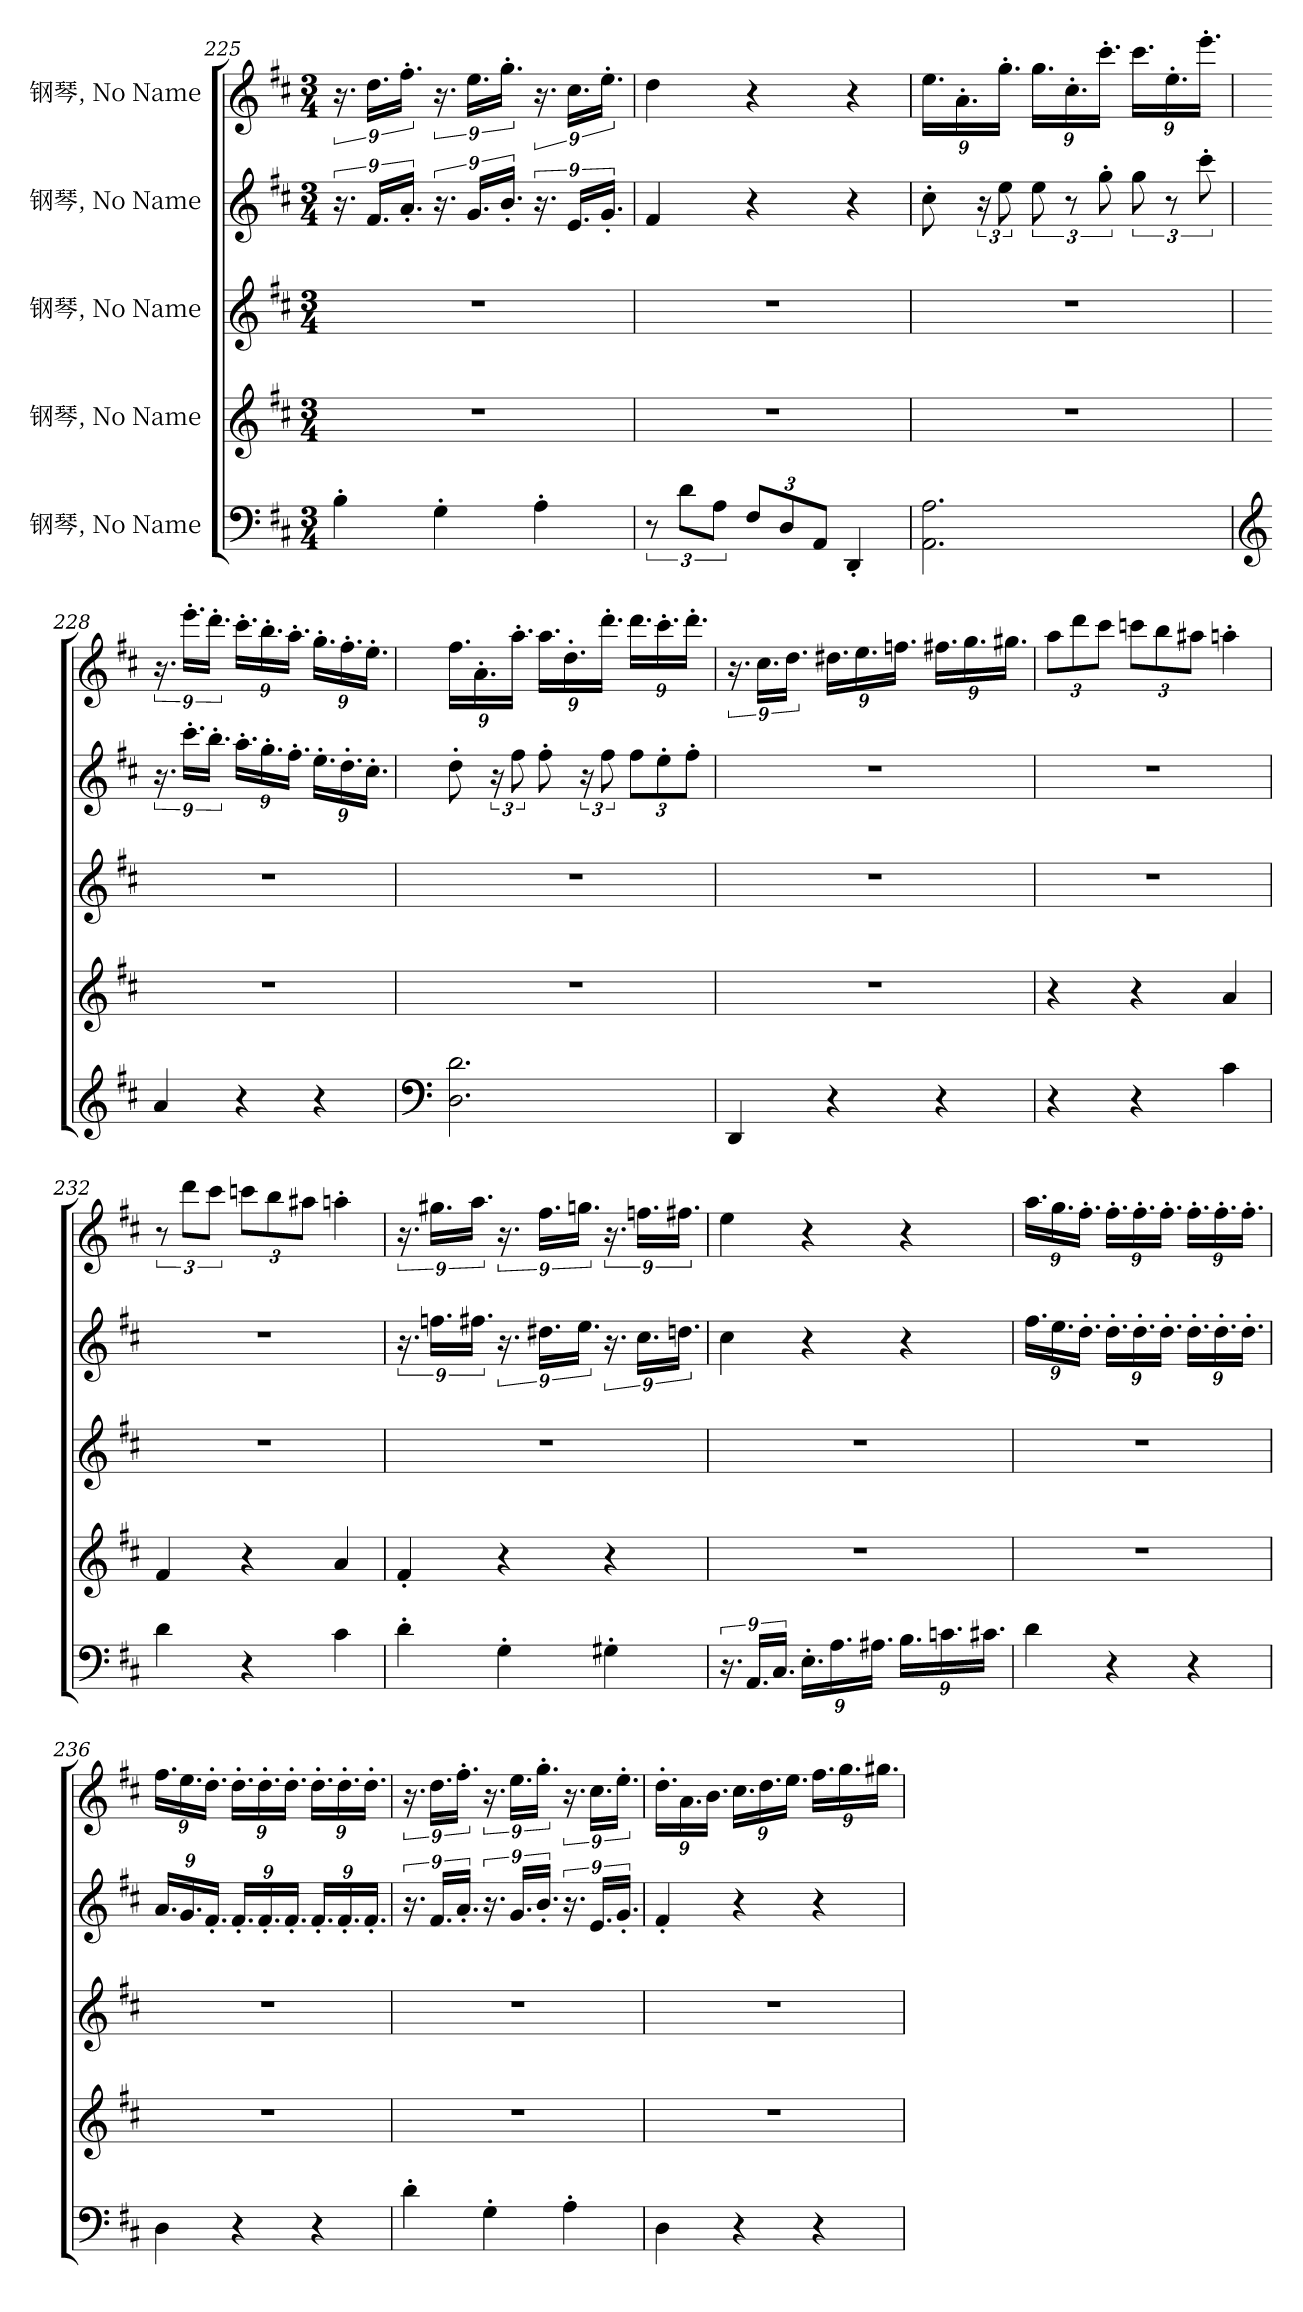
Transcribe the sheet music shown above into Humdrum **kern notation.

**kern	**kern	**kern	**kern	**kern
*part5	*part4	*part3	*part2	*part1
*staff5	*staff4	*staff3	*staff2	*staff1
*I"钢琴, No Name	*I"钢琴, No Name	*I"钢琴, No Name	*I"钢琴, No Name	*I"钢琴, No Name
!!LO:LB:g=z
*clefF4	*clefG2	*clefG2	*clefG2	*clefG2
*k[f#c#]	*k[f#c#]	*k[f#c#]	*k[f#c#]	*k[f#c#]
*M3/4	*M3/4	*M3/4	*M3/4	*M3/4
=225	=225	=225	=225	=225
4B'\	2.r	2.r	18.r	18.r
.	.	.	18.f#/LL	18.dd\LL
.	.	.	18.a'/JJ	18.ff#'\JJ
4G'\	.	.	18.r	18.r
.	.	.	18.g/LL	18.ee\LL
.	.	.	18.b'/JJ	18.gg'\JJ
4A'\	.	.	18.r	18.r
.	.	.	18.e/LL	18.cc#\LL
.	.	.	18.g'/JJ	18.ee'\JJ
=226	=226	=226	=226	=226
12r	2.r	2.r	4f#/	4dd\
12d\L	.	.	.	.
12A\J	.	.	.	.
*Xbrackettup	*	*	*	*
12F#/L	.	.	4r	4r
12D/	.	.	.	.
12AA/J	.	.	.	.
*	*	*	*	*MM120
4DD'/	.	.	4r	4r
=227	=227	=227	=227	=227
*	*	*	*	*Xbrackettup
*	*	*	*	*MM123
2.AA\ 2.A\	2.r	2.r	8cc#'\	18.ee\LL
.	.	.	.	18.a'\
.	.	.	24r	.
.	.	.	12ee\	18.gg'\JJ
.	.	.	12ee\	18.gg\LL
.	.	.	12r	18.cc#'\
.	.	.	12gg'\	18.ccc#'\JJ
.	.	.	12gg\	18.ccc#\LL
.	.	.	12r	18.ee'\
.	.	.	12ccc#'\	18.eee'\JJ
!!LO:PB:g=z
=228	=228	=228	=228	=228
*clefG2	*	*	*	*
*	*	*	*	*brackettup
4a/	2.r	2.r	18.r	18.r
.	.	.	18.ccc#'\LL	18.eee'\LL
.	.	.	18.bb'\JJ	18.ddd'\JJ
4r	.	.	18.aa'\LL	18.ccc#'\LL
.	.	.	18.gg'\	18.bb'\
.	.	.	18.ff#'\JJ	18.aa'\JJ
4r	.	.	18.ee'\LL	18.gg'\LL
.	.	.	18.dd'\	18.ff#'\
.	.	.	18.cc#'\JJ	18.ee'\JJ
=229	=229	=229	=229	=229
*clefF4	*	*	*	*
*	*	*	*	*Xbrackettup
*	*	*	*	*MM123
2.D\ 2.d\	2.r	2.r	8dd'\	18.ff#\LL
.	.	.	.	18.a'\
.	.	.	24r	.
.	.	.	12ff#\	18.aa'\JJ
.	.	.	8ff#'\	18.aa\LL
.	.	.	.	18.dd'\
.	.	.	24r	.
.	.	.	12ff#\	18.ddd'\JJ
*	*	*	*Xbrackettup	*
.	.	.	12ff#\L	18.ddd\LL
.	.	.	12ee'\	18.ccc#'\
.	.	.	12ff#'\J	18.ddd'\JJ
!!LO:LB:g=z
=230	=230	=230	=230	=230
*	*	*	*	*brackettup
4DD/	2.r	2.r	2.r	18.r
.	.	.	.	18.cc#\LL
.	.	.	.	18.dd\JJ
4r	.	.	.	18.dd#X\LL
.	.	.	.	18.ee\
.	.	.	.	18.ffn\JJ
4r	.	.	.	18.ff#X\LL
.	.	.	.	18.gg\
.	.	.	.	18.gg#X\JJ
=231	=231	=231	=231	=231
*	*	*	*	*Xbrackettup
*	*	*	*	*MM123
4r	4r	2.r	2.r	12aa\L
.	.	.	.	12ddd\
.	.	.	.	12ccc#\J
4r	4r	.	.	12cccn\L
.	.	.	.	12bb\
.	.	.	.	12aa#X\J
4c#\	4a/	.	.	4aan'\
=232	=232	=232	=232	=232
*	*	*	*	*brackettup
4d\	4f#/	2.r	2.r	12r
.	.	.	.	12ddd\L
.	.	.	.	12ccc#\J
*	*	*	*	*Xbrackettup
4r	4r	.	.	12cccn\L
.	.	.	.	12bb\
.	.	.	.	12aa#X\J
4c#\	4a/	.	.	4aan'\
!!LO:PB:g=z
=233	=233	=233	=233	=233
*	*	*	*brackettup	*brackettup
4d'\	4f#'/	2.r	18.r	18.r
.	.	.	18.ffn\LL	18.gg#X\LL
.	.	.	18.ff#X\JJ	18.aa\JJ
4G'\	4r	.	18.r	18.r
.	.	.	18.dd#X\LL	18.ff#\LL
.	.	.	18.ee\JJ	18.ggn\JJ
4G#X'\	4r	.	18.r	18.r
.	.	.	18.cc#\LL	18.ffn\LL
.	.	.	18.ddn\JJ	18.ff#X\JJ
=234	=234	=234	=234	=234
*brackettup	*	*	*	*
18.r	2.r	2.r	4cc#\	4ee\
18.AA/LL	.	.	.	.
18.C#/JJ	.	.	.	.
18.E'\LL	.	.	4r	4r
18.A\	.	.	.	.
18.A#X\JJ	.	.	.	.
18.B\LL	.	.	4r	4r
18.cn\	.	.	.	.
18.c#X\JJ	.	.	.	.
!!LO:LB:g=z
=235	=235	=235	=235	=235
*	*	*	*Xbrackettup	*Xbrackettup
*	*	*	*	*MM123
4d\	2.r	2.r	18.ff#\LL	18.aa\LL
.	.	.	18.ee\	18.gg\
.	.	.	18.dd'\JJ	18.ff#'\JJ
4r	.	.	18.dd'\LL	18.ff#'\LL
.	.	.	18.dd'\	18.ff#'\
.	.	.	18.dd'\JJ	18.ff#'\JJ
4r	.	.	18.dd'\LL	18.ff#'\LL
.	.	.	18.dd'\	18.ff#'\
.	.	.	18.dd'\JJ	18.ff#'\JJ
=236	=236	=236	=236	=236
4D\	2.r	2.r	18.a/LL	18.ff#\LL
.	.	.	18.g/	18.ee\
.	.	.	18.f#'/JJ	18.dd'\JJ
4r	.	.	18.f#'/LL	18.dd'\LL
.	.	.	18.f#'/	18.dd'\
.	.	.	18.f#'/JJ	18.dd'\JJ
4r	.	.	18.f#'/LL	18.dd'\LL
.	.	.	18.f#'/	18.dd'\
.	.	.	18.f#'/JJ	18.dd'\JJ
=237	=237	=237	=237	=237
*	*	*	*brackettup	*brackettup
4d'\	2.r	2.r	18.r	18.r
.	.	.	18.f#/LL	18.dd\LL
.	.	.	18.a'/JJ	18.ff#'\JJ
4G'\	.	.	18.r	18.r
.	.	.	18.g/LL	18.ee\LL
.	.	.	18.b'/JJ	18.gg'\JJ
4A'\	.	.	18.r	18.r
.	.	.	18.e/LL	18.cc#\LL
.	.	.	18.g'/JJ	18.ee'\JJ
!!LO:PB:g=z
=238	=238	=238	=238	=238
*	*	*	*	*Xbrackettup
4D\	2.r	2.r	4f#'/	18.dd'\LL
.	.	.	.	18.a\
.	.	.	.	18.b\JJ
4r	.	.	4r	18.cc#\LL
.	.	.	.	18.dd\
.	.	.	.	18.ee\JJ
4r	.	.	4r	18.ff#\LL
.	.	.	.	18.gg\
.	.	.	.	18.gg#X\JJ
=	=	=	=	=
*-	*-	*-	*-	*-
